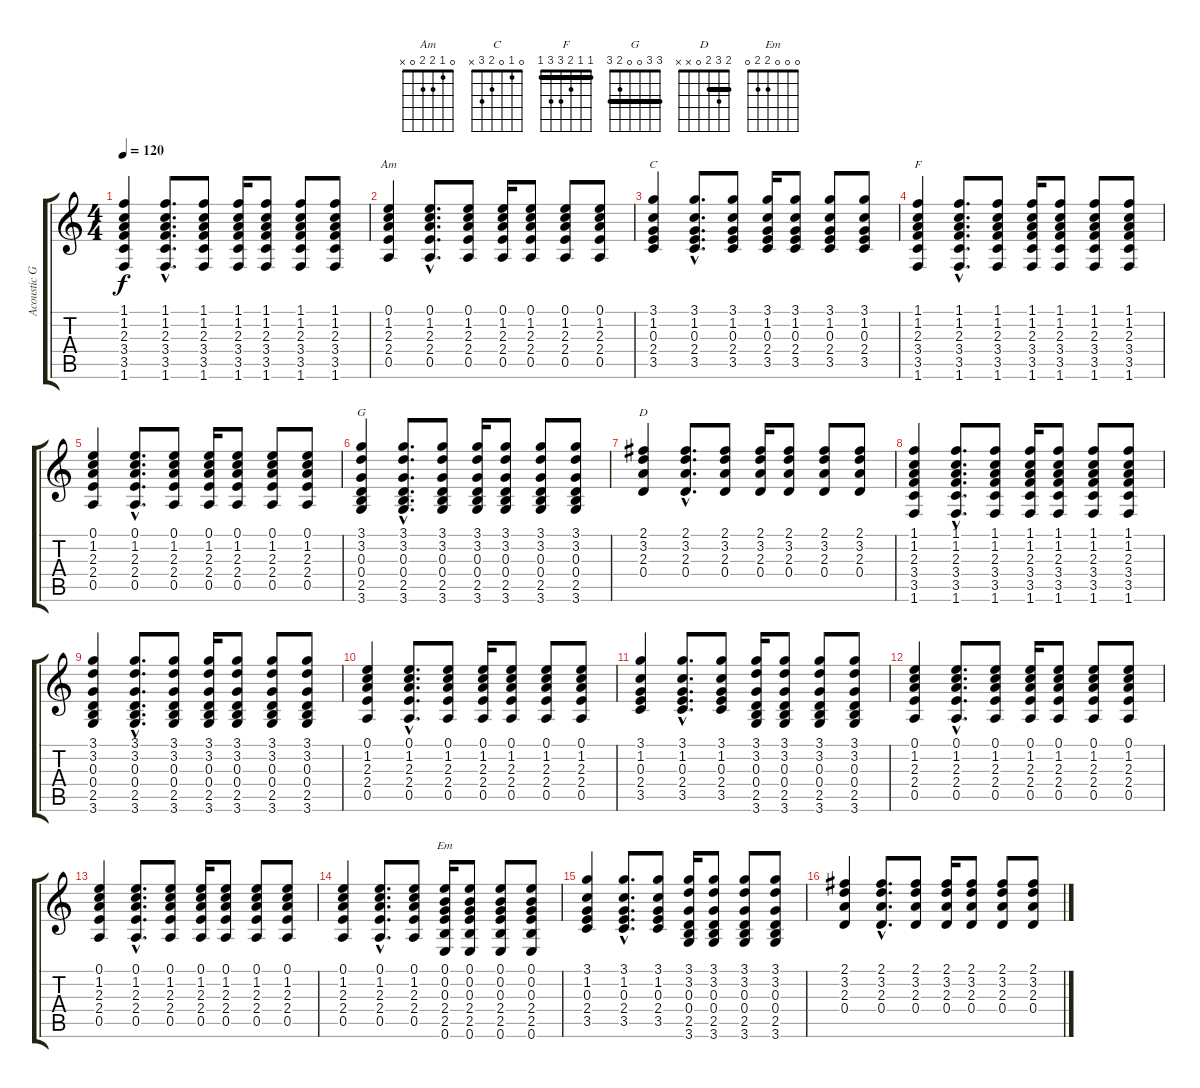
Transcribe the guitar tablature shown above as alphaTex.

\track ("Acoustic Guitar" "Acoustic G") {instrument acousticguitarsteel}
\staff {score tabs}
\tuning (E4 B3 G3 D3 A2 E2) {hide}
\chord ("Am" 0 1 2 2 0 x)
\chord ("C" 0 1 0 2 3 x)
\chord ("F" 1 1 2 3 3 1) {barre 1}
\chord ("G" 3 3 0 0 2 3) {barre 3}
\chord ("D" 2 3 2 0 x x) {barre 2}
\chord ("Em" 0 0 0 2 2 0)
\ts (4 4)
\tempo 120
\clef g2
\ks c
(1.1 1.2 2.3 3.4 3.5 1.6).4{dy f} (1.1{hac} 1.2{hac} 2.3{hac} 3.4{hac} 3.5{hac} 1.6{hac}).8{d} (1.1 1.2 2.3 3.4 3.5 1.6).8 (1.1 1.2 2.3 3.4 3.5 1.6).16 (1.1 1.2 2.3 3.4 3.5 1.6).8 (1.1 1.2 2.3 3.4 3.5 1.6).8 (1.1 1.2 2.3 3.4 3.5 1.6).8 |
(0.1 1.2 2.3 2.4 0.5).4{ch "Am"} (0.1{hac} 1.2{hac} 2.3{hac} 2.4{hac} 0.5{hac}).8{d} (0.1 1.2 2.3 2.4 0.5).8 (0.1 1.2 2.3 2.4 0.5).16 (0.1 1.2 2.3 2.4 0.5).8 (0.1 1.2 2.3 2.4 0.5).8 (0.1 1.2 2.3 2.4 0.5).8 |
(3.1 1.2 0.3 2.4 3.5).4{ch "C"} (3.1{hac} 1.2{hac} 0.3{hac} 2.4{hac} 3.5{hac}).8{d} (3.1 1.2 0.3 2.4 3.5).8 (3.1 1.2 0.3 2.4 3.5).16 (3.1 1.2 0.3 2.4 3.5).8 (3.1 1.2 0.3 2.4 3.5).8 (3.1 1.2 0.3 2.4 3.5).8 |
(1.1 1.2 2.3 3.4 3.5 1.6).4{ch "F"} (1.1{hac} 1.2{hac} 2.3{hac} 3.4{hac} 3.5{hac} 1.6{hac}).8{d} (1.1 1.2 2.3 3.4 3.5 1.6).8 (1.1 1.2 2.3 3.4 3.5 1.6).16 (1.1 1.2 2.3 3.4 3.5 1.6).8 (1.1 1.2 2.3 3.4 3.5 1.6).8 (1.1 1.2 2.3 3.4 3.5 1.6).8 |
(0.1 1.2 2.3 2.4 0.5).4 (0.1{hac} 1.2{hac} 2.3{hac} 2.4{hac} 0.5{hac}).8{d} (0.1 1.2 2.3 2.4 0.5).8 (0.1 1.2 2.3 2.4 0.5).16 (0.1 1.2 2.3 2.4 0.5).8 (0.1 1.2 2.3 2.4 0.5).8 (0.1 1.2 2.3 2.4 0.5).8 |
(3.1 3.2 0.3 0.4 2.5 3.6).4{ch "G"} (3.1{hac} 3.2{hac} 0.3{hac} 0.4{hac} 2.5{hac} 3.6{hac}).8{d} (3.1 3.2 0.3 0.4 2.5 3.6).8 (3.1 3.2 0.3 0.4 2.5 3.6).16 (3.1 3.2 0.3 0.4 2.5 3.6).8 (3.1 3.2 0.3 0.4 2.5 3.6).8 (3.1 3.2 0.3 0.4 2.5 3.6).8 |
(2.1 3.2 2.3 0.4).4{ch "D"} (2.1{hac} 3.2{hac} 2.3{hac} 0.4{hac}).8{d} (2.1 3.2 2.3 0.4).8 (2.1 3.2 2.3 0.4).16 (2.1 3.2 2.3 0.4).8 (2.1 3.2 2.3 0.4).8 (2.1 3.2 2.3 0.4).8 |
(1.1 1.2 2.3 3.4 3.5 1.6).4 (1.1{hac} 1.2{hac} 2.3{hac} 3.4{hac} 3.5{hac} 1.6{hac}).8{d} (1.1 1.2 2.3 3.4 3.5 1.6).8 (1.1 1.2 2.3 3.4 3.5 1.6).16 (1.1 1.2 2.3 3.4 3.5 1.6).8 (1.1 1.2 2.3 3.4 3.5 1.6).8 (1.1 1.2 2.3 3.4 3.5 1.6).8 |
(3.1 3.2 0.3 0.4 2.5 3.6).4 (3.1{hac} 3.2{hac} 0.3{hac} 0.4{hac} 2.5{hac} 3.6{hac}).8{d} (3.1 3.2 0.3 0.4 2.5 3.6).8 (3.1 3.2 0.3 0.4 2.5 3.6).16 (3.1 3.2 0.3 0.4 2.5 3.6).8 (3.1 3.2 0.3 0.4 2.5 3.6).8 (3.1 3.2 0.3 0.4 2.5 3.6).8 |
(0.1 1.2 2.3 2.4 0.5).4 (0.1{hac} 1.2{hac} 2.3{hac} 2.4{hac} 0.5{hac}).8{d} (0.1 1.2 2.3 2.4 0.5).8 (0.1 1.2 2.3 2.4 0.5).16 (0.1 1.2 2.3 2.4 0.5).8 (0.1 1.2 2.3 2.4 0.5).8 (0.1 1.2 2.3 2.4 0.5).8 |
(3.1 1.2 0.3 2.4 3.5).4 (3.1{hac} 1.2{hac} 0.3{hac} 2.4{hac} 3.5{hac}).8{d} (3.1 1.2 0.3 2.4 3.5).8 (3.1 3.2 0.3 0.4 2.5 3.6).16 (3.1 3.2 0.3 0.4 2.5 3.6).8 (3.1 3.2 0.3 0.4 2.5 3.6).8 (3.1 3.2 0.3 0.4 2.5 3.6).8 |
(0.1 1.2 2.3 2.4 0.5).4 (0.1{hac} 1.2{hac} 2.3{hac} 2.4{hac} 0.5{hac}).8{d} (0.1 1.2 2.3 2.4 0.5).8 (0.1 1.2 2.3 2.4 0.5).16 (0.1 1.2 2.3 2.4 0.5).8 (0.1 1.2 2.3 2.4 0.5).8 (0.1 1.2 2.3 2.4 0.5).8 |
(0.1 1.2 2.3 2.4 0.5).4 (0.1{hac} 1.2{hac} 2.3{hac} 2.4{hac} 0.5{hac}).8{d} (0.1 1.2 2.3 2.4 0.5).8 (0.1 1.2 2.3 2.4 0.5).16 (0.1 1.2 2.3 2.4 0.5).8 (0.1 1.2 2.3 2.4 0.5).8 (0.1 1.2 2.3 2.4 0.5).8 |
(0.1 1.2 2.3 2.4 0.5).4 (0.1{hac} 1.2{hac} 2.3{hac} 2.4{hac} 0.5{hac}).8{d} (0.1 1.2 2.3 2.4 0.5).8 (0.1 0.2 0.3 2.4 2.5 0.6).16{ch "Em"} (0.1 0.2 0.3 2.4 2.5 0.6).8 (0.1 0.2 0.3 2.4 2.5 0.6).8 (0.1 0.2 0.3 2.4 2.5 0.6).8 |
(3.1 1.2 0.3 2.4 3.5).4 (3.1{hac} 1.2{hac} 0.3{hac} 2.4{hac} 3.5{hac}).8{d} (3.1 1.2 0.3 2.4 3.5).8 (3.1 3.2 0.3 0.4 2.5 3.6).16 (3.1 3.2 0.3 0.4 2.5 3.6).8 (3.1 3.2 0.3 0.4 2.5 3.6).8 (3.1 3.2 0.3 0.4 2.5 3.6).8 |
(2.1 3.2 2.3 0.4).4 (2.1{hac} 3.2{hac} 2.3{hac} 0.4{hac}).8{d} (2.1 3.2 2.3 0.4).8 (2.1 3.2 2.3 0.4).16 (2.1 3.2 2.3 0.4).8 (2.1 3.2 2.3 0.4).8 (2.1 3.2 2.3 0.4).8
